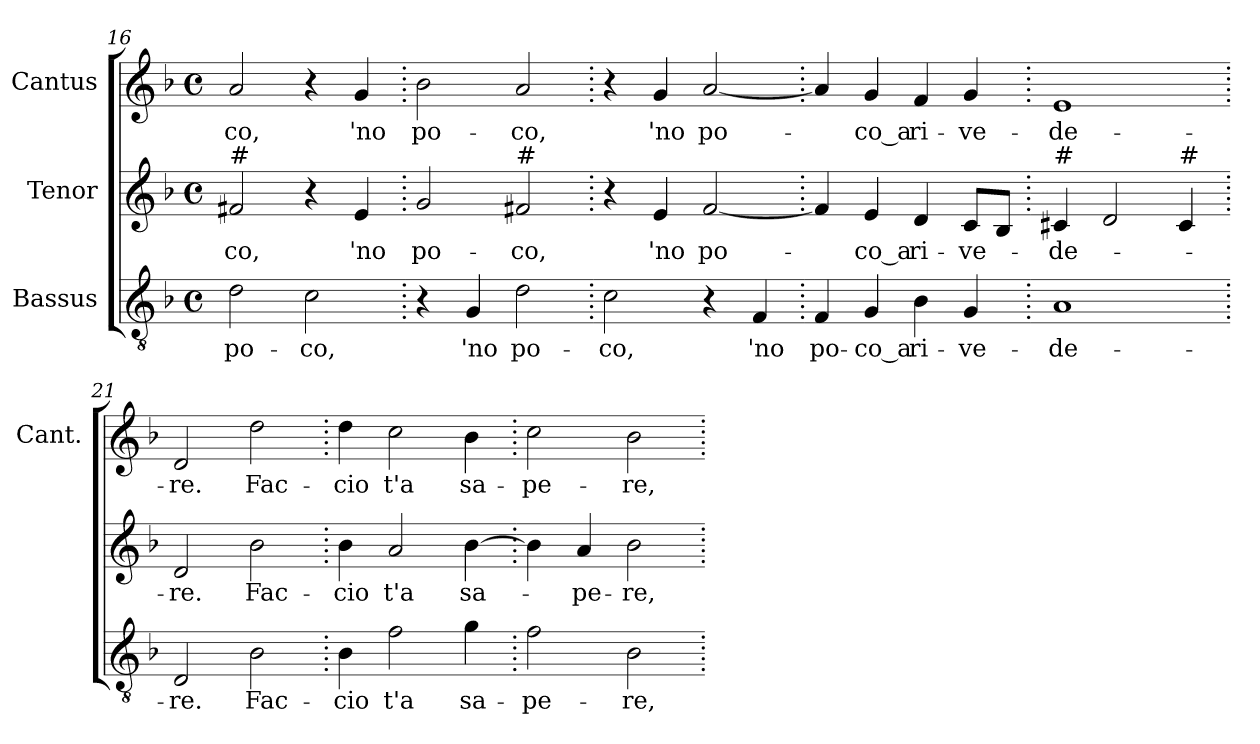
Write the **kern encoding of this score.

**kern	**text	**kern	**text	**kern	**text
*part3	*part3	*part2	*part2	*part1	*part1
*staff3	*staff3	*staff2	*staff2	*staff1	*staff1
*I"Bassus	*	*I"Tenor	*	*I"Cantus	*
*	*	*	*	*I'Cant.	*
*clefGv2	*	*clefG2	*	*clefG2	*
*ITrd7c12	*	*	*	*	*
*k[b-]	*	*k[b-]	*	*k[b-]	*
*F:	*	*F:	*	*F:	*
*M4/4	*	*M4/4	*	*M4/4	*
*met(c)	*	*met(c)	*	*met(c)	*
=16	=16	=16	=16	=16	=16
!	!LO:LY:b:color=#000000	!	!	!	!
!	!	!	!LO:LY:b:color=#000000	!	!
!	!	!LO:TX:a:t=#	!	!	!
!	!	!	!	!	!LO:LY:b:color=#000000
2Di\	po-	2f#i/	-co,	2ai/	-co,
!	!LO:LY:b:color=#000000	!	!	!	!
2Ci\	-co,	4r	.	4r	.
!	!	!	!LO:LY:b:color=#000000	!	!
!	!	!	!	!	!LO:LY:b:color=#000000
.	.	4ei/	'no	4gi/	'no
=17.	=17.	=17.	=17.	=17.	=17.
!	!	!	!LO:LY:b:color=#000000	!	!
!	!	!	!	!	!LO:LY:b:color=#000000
4r	.	2gi/	po-	2b-i\	po-
!	!LO:LY:b:color=#000000	!	!	!	!
4GGi/	'no	.	.	.	.
!	!LO:LY:b:color=#000000	!	!	!	!
!	!	!	!LO:LY:b:color=#000000	!	!
!	!	!LO:TX:a:t=#	!	!	!
!	!	!	!	!	!LO:LY:b:color=#000000
2Di\	po-	2f#i/	-co,	2ai/	-co,
=18.	=18.	=18.	=18.	=18.	=18.
!	!LO:LY:b:color=#000000	!	!	!	!
2Ci\	-co,	4r	.	4r	.
!	!	!	!LO:LY:b:color=#000000	!	!
!	!	!	!	!	!LO:LY:b:color=#000000
.	.	4ei/	'no	4gi/	'no
!	!	!	!LO:LY:b:color=#000000	!	!
!	!	!	!	!	!LO:LY:b:color=#000000
4r	.	[<2fi/	po-	[<2ai/	po-
!	!LO:LY:b:color=#000000	!	!	!	!
4FFi/	'no	.	.	.	.
!!LO:LB:g=z
=19.	=19.	=19.	=19.	=19.	=19.
!	!LO:LY:b:color=#000000	!	!	!	!
4FFi/	po-	4fi/]	.	4ai/]	.
!	!LO:LY:b:color=#000000	!	!	!	!
!	!	!	!LO:LY:b:color=#000000	!	!
!	!	!	!	!	!LO:LY:b:color=#000000
4GGi/	-co_a	4ei/	-co_a	4gi/	-co_a
!	!LO:LY:b:color=#000000	!	!	!	!
!	!	!	!LO:LY:b:color=#000000	!	!
!	!	!	!	!	!LO:LY:b:color=#000000
4BB-i\	ri-	4di/	ri-	4fi/	ri-
!	!LO:LY:b:color=#000000	!	!	!	!
!	!	!	!LO:LY:b:color=#000000	!	!
!	!	!	!	!	!LO:LY:b:color=#000000
4GGi/	-ve-	8ci/L	-ve-	4gi/	-ve-
.	.	8B-i/J	.	.	.
=20.	=20.	=20.	=20.	=20.	=20.
!	!LO:LY:b:color=#000000	!	!	!	!
!	!	!	!LO:LY:b:color=#000000	!	!
!	!	!LO:TX:a:t=#	!	!	!
!	!	!	!	!	!LO:LY:b:color=#000000
1AAi	-de-	4c#i/	-de-	1ei	-de-
.	.	2di/	.	.	.
!	!	!LO:TX:a:t=#	!	!	!
.	.	4c#i/	.	.	.
=21.	=21.	=21.	=21.	=21.	=21.
!	!LO:LY:b:color=#000000	!	!	!	!
!	!	!	!LO:LY:b:color=#000000	!	!
!	!	!	!	!	!LO:LY:b:color=#000000
2DDi/	-re.	2di/	-re.	2di/	-re.
!	!LO:LY:b:color=#000000	!	!	!	!
!	!	!	!LO:LY:b:color=#000000	!	!
!	!	!	!	!	!LO:LY:b:color=#000000
2BB-i\	Fac-	2b-i\	Fac-	2ddi\	Fac-
=22.	=22.	=22.	=22.	=22.	=22.
!	!LO:LY:b:color=#000000	!	!	!	!
!	!	!	!LO:LY:b:color=#000000	!	!
!	!	!	!	!	!LO:LY:b:color=#000000
4BB-i\	-cio	4b-i\	-cio	4ddi\	-cio
!	!LO:LY:b:color=#000000	!	!	!	!
!	!	!	!LO:LY:b:color=#000000	!	!
!	!	!	!	!	!LO:LY:b:color=#000000
2Fi\	t'a	2ai/	t'a	2cci\	t'a
!	!LO:LY:b:color=#000000	!	!	!	!
!	!	!	!LO:LY:b:color=#000000	!	!
!	!	!	!	!	!LO:LY:b:color=#000000
4Gi\	sa-	[>4b-i\	sa-	4b-i\	sa-
=23.	=23.	=23.	=23.	=23.	=23.
!	!LO:LY:b:color=#000000	!	!	!	!
!	!	!	!	!	!LO:LY:b:color=#000000
2Fi\	-pe-	4b-i\]	.	2cci\	-pe-
!	!	!	!LO:LY:b:color=#000000	!	!
.	.	4ai/	-pe-	.	.
!	!LO:LY:b:color=#000000	!	!	!	!
!	!	!	!LO:LY:b:color=#000000	!	!
!	!	!	!	!	!LO:LY:b:color=#000000
2BB-i\	-re,	2b-i\	-re,	2b-i\	-re,
=.	=.	=.	=.	=.	=.
*-	*-	*-	*-	*-	*-
